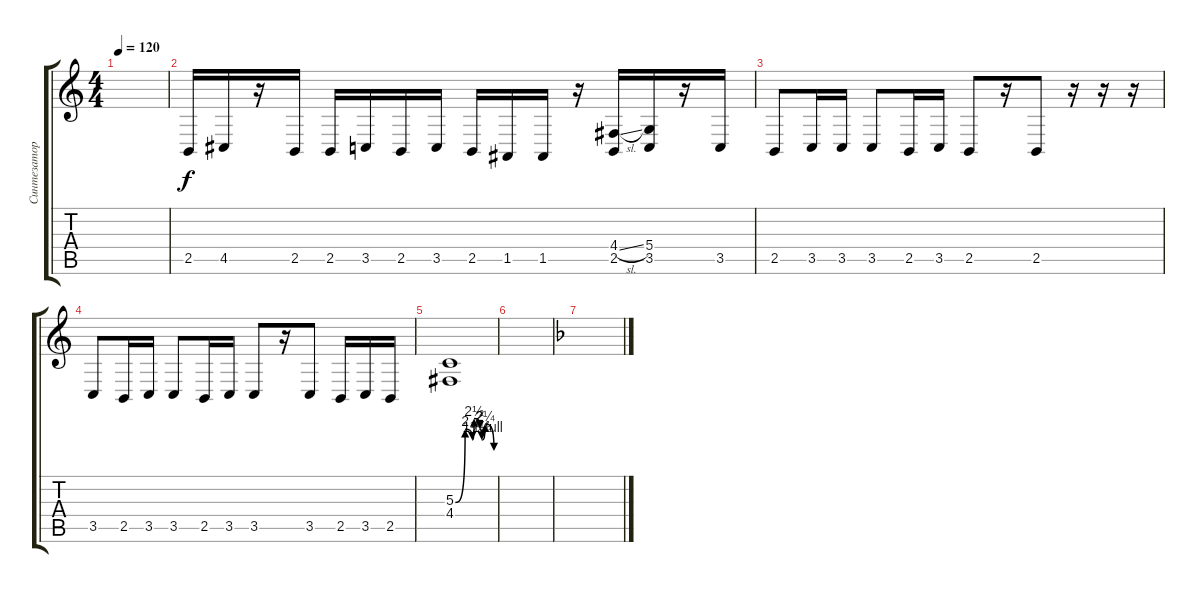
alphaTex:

\track ("Синтезатор" "Синтезатор") {instrument lead8bassandlead}
\staff {score tabs}
\tuning (E4 B3 G3 D3 A2 E2) {hide}
\ts (4 4)
\tempo 120
\clef g2
\ks c
|
2.5.16 4.5.16 r.16 2.5.16 2.5.16 3.5.16 2.5.16 3.5.16 2.5.16 1.5.16 1.5.16 r.16 (4.4{sl} 2.5).16 (5.4 3.5).16 r.16 3.5.16 |
2.5.8 3.5.16 3.5.16 3.5.8 2.5.16 3.5.16 2.5.8 r.16 2.5.8 r.16 r.16 r.16 |
3.5.8 2.5.16 3.5.16 3.5.8 2.5.16 3.5.16 3.5.8 r.16 3.5.8 2.5.16 3.5.16 2.5.16 |
(5.3{be (custom 0 0 15 8 26 6 29 10 38 8 41 6 46 9 60 4)} 4.4).1 |
|
\ks dminor
